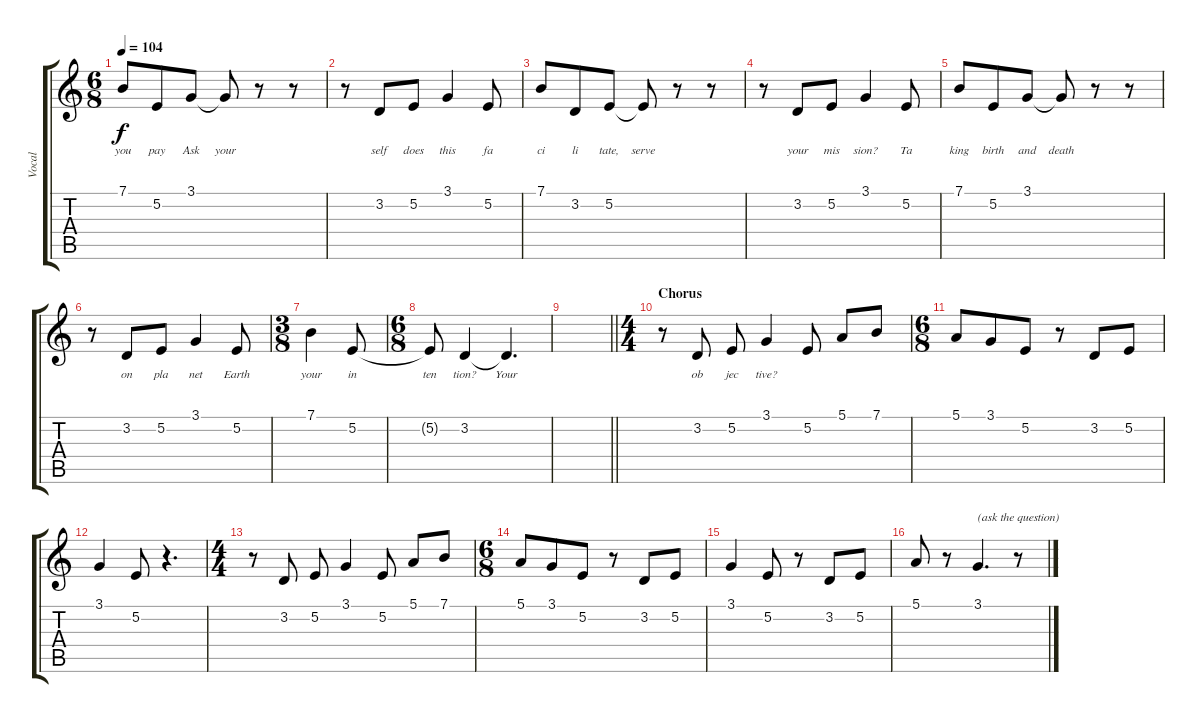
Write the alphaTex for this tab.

\track ("Vocal" "Vocal") {instrument acousticgrandpiano}
\staff {score tabs}
\tuning (E4 B3 G3 D3 A2 E2) {hide}
\ts (6 8)
\tempo 104
\clef g2
\ks c
7.1.8{lyrics (0 "you") lyrics (1 "") lyrics (2 "") lyrics (3 "") lyrics (4 "") dy f} 5.2.8{lyrics (0 "pay") lyrics (1 "") lyrics (2 "") lyrics (3 "") lyrics (4 "")} 3.1.8{lyrics (0 "Ask") lyrics (1 "") lyrics (2 "") lyrics (3 "") lyrics (4 "")} 3.1{t}.8{lyrics (0 "your") lyrics (1 "") lyrics (2 "") lyrics (3 "") lyrics (4 "")} r.8 r.8 |
r.8 3.2.8{lyrics (0 "self") lyrics (1 "") lyrics (2 "") lyrics (3 "") lyrics (4 "")} 5.2.8{lyrics (0 "does") lyrics (1 "") lyrics (2 "") lyrics (3 "") lyrics (4 "")} 3.1.4{lyrics (0 "this") lyrics (1 "") lyrics (2 "") lyrics (3 "") lyrics (4 "")} 5.2.8{lyrics (0 "fa") lyrics (1 "") lyrics (2 "") lyrics (3 "") lyrics (4 "")} |
7.1.8{lyrics (0 "ci") lyrics (1 "") lyrics (2 "") lyrics (3 "") lyrics (4 "")} 3.2.8{lyrics (0 "li") lyrics (1 "") lyrics (2 "") lyrics (3 "") lyrics (4 "")} 5.2.8{lyrics (0 "tate,") lyrics (1 "") lyrics (2 "") lyrics (3 "") lyrics (4 "")} 5.2{t}.8{lyrics (0 "serve") lyrics (1 "") lyrics (2 "") lyrics (3 "") lyrics (4 "")} r.8 r.8 |
r.8 3.2.8{lyrics (0 "your") lyrics (1 "") lyrics (2 "") lyrics (3 "") lyrics (4 "")} 5.2.8{lyrics (0 "mis") lyrics (1 "") lyrics (2 "") lyrics (3 "") lyrics (4 "")} 3.1.4{lyrics (0 "sion?") lyrics (1 "") lyrics (2 "") lyrics (3 "") lyrics (4 "")} 5.2.8{lyrics (0 "Ta") lyrics (1 "") lyrics (2 "") lyrics (3 "") lyrics (4 "")} |
7.1.8{lyrics (0 "king") lyrics (1 "") lyrics (2 "") lyrics (3 "") lyrics (4 "")} 5.2.8{lyrics (0 "birth") lyrics (1 "") lyrics (2 "") lyrics (3 "") lyrics (4 "")} 3.1.8{lyrics (0 "and") lyrics (1 "") lyrics (2 "") lyrics (3 "") lyrics (4 "")} 3.1{t}.8{lyrics (0 "death") lyrics (1 "") lyrics (2 "") lyrics (3 "") lyrics (4 "")} r.8 r.8 |
r.8 3.2.8{lyrics (0 "on") lyrics (1 "") lyrics (2 "") lyrics (3 "") lyrics (4 "")} 5.2.8{lyrics (0 "pla") lyrics (1 "") lyrics (2 "") lyrics (3 "") lyrics (4 "")} 3.1.4{lyrics (0 "net") lyrics (1 "") lyrics (2 "") lyrics (3 "") lyrics (4 "")} 5.2.8{lyrics (0 "Earth") lyrics (1 "") lyrics (2 "") lyrics (3 "") lyrics (4 "")} |
\ts (3 8)
7.1.4{lyrics (0 "your") lyrics (1 "") lyrics (2 "") lyrics (3 "") lyrics (4 "")} 5.2.8{lyrics (0 "in") lyrics (1 "") lyrics (2 "") lyrics (3 "") lyrics (4 "")} |
\ts (6 8)
5.2{t}.8{lyrics (0 "ten") lyrics (1 "") lyrics (2 "") lyrics (3 "") lyrics (4 "")} 3.2.4{lyrics (0 "tion?") lyrics (1 "") lyrics (2 "") lyrics (3 "") lyrics (4 "")} 3.2{t}.4{d lyrics (0 "Your") lyrics (1 "") lyrics (2 "") lyrics (3 "") lyrics (4 "")} |
\barLineRight lightlight
|
\ts (4 4)
\section ("" "Chorus")
r.8 3.2.8{lyrics (0 "ob") lyrics (1 "") lyrics (2 "") lyrics (3 "") lyrics (4 "")} 5.2.8{lyrics (0 "jec") lyrics (1 "") lyrics (2 "") lyrics (3 "") lyrics (4 "")} 3.1.4{lyrics (0 "tive?") lyrics (1 "") lyrics (2 "") lyrics (3 "") lyrics (4 "")} 5.2.8 5.1.8 7.1.8 |
\ts (6 8)
5.1.8 3.1.8 5.2.8 r.8 3.2.8 5.2.8 |
3.1.4 5.2.8 r.4{d} |
\ts (4 4)
r.8 3.2.8 5.2.8 3.1.4 5.2.8 5.1.8 7.1.8 |
\ts (6 8)
5.1.8 3.1.8 5.2.8 r.8 3.2.8 5.2.8 |
3.1.4 5.2.8 r.8 3.2.8 5.2.8 |
5.1.8 r.8 3.1.4{d txt "(ask the question)"} r.8
